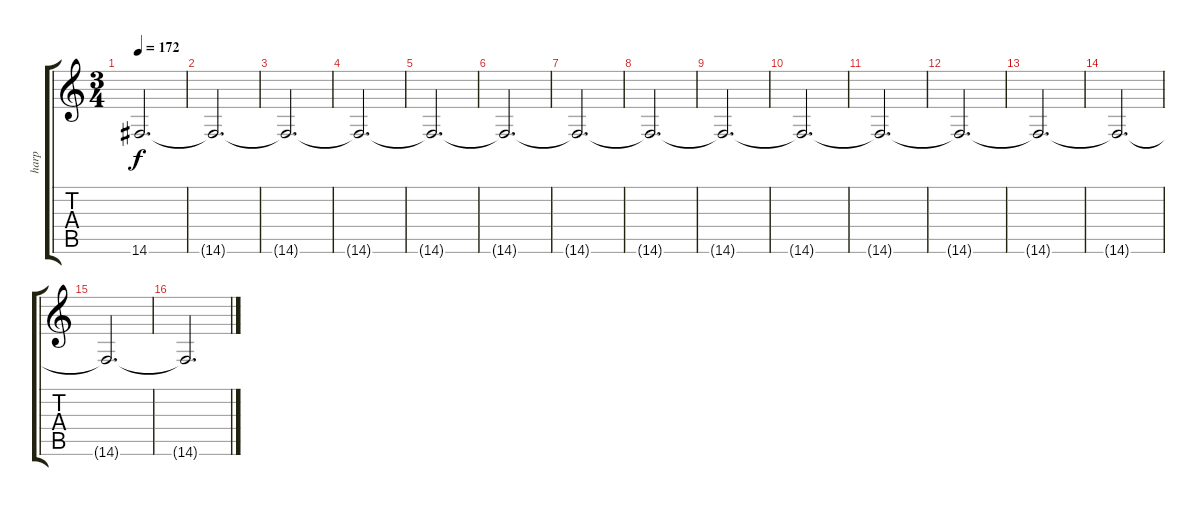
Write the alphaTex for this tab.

\track ("harp" "harp") {instrument orchestralharp}
\staff {score tabs}
\tuning (E4 B3 G3 D3 A2 E2) {hide}
\ts (3 4)
\tempo 172
\clef g2
\ks c
14.6{t}.2{d dy f} |
14.6{t}.2{d} |
14.6{t}.2{d} |
14.6{t}.2{d} |
14.6{t}.2{d} |
14.6{t}.2{d} |
14.6{t}.2{d} |
14.6{t}.2{d} |
14.6{t}.2{d} |
14.6{t}.2{d} |
14.6{t}.2{d} |
14.6{t}.2{d} |
14.6{t}.2{d} |
14.6{t}.2{d} |
14.6{t}.2{d} |
14.6{t}.2{d}
